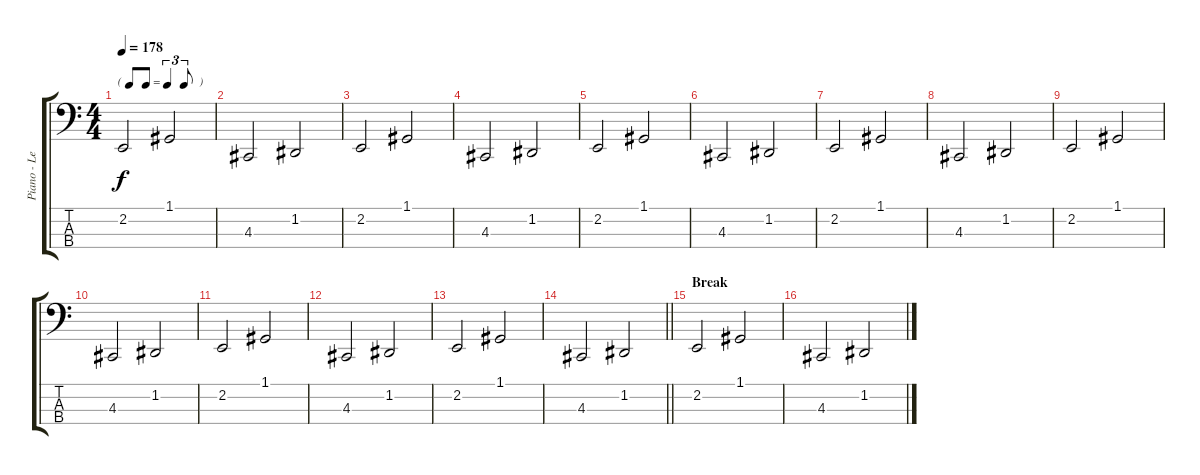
\track ("Piano - Left Hand" "Piano - Le") {instrument acousticgrandpiano}
\staff {score tabs}
\tuning (G2 D2 A1 E1) {hide}
\ts (4 4)
\tf triplet8th
\tempo 178
\clef f4
\ks c
2.2.2{dy f} 1.1.2 |
4.3.2 1.2.2 |
2.2.2 1.1.2 |
4.3.2 1.2.2 |
2.2.2 1.1.2 |
4.3.2 1.2.2 |
2.2.2 1.1.2 |
4.3.2 1.2.2 |
2.2.2 1.1.2 |
4.3.2 1.2.2 |
2.2.2 1.1.2 |
4.3.2 1.2.2 |
2.2.2 1.1.2 |
\barLineRight lightlight
4.3.2 1.2.2 |
\section ("" "Break")
2.2.2 1.1.2 |
4.3.2 1.2.2
